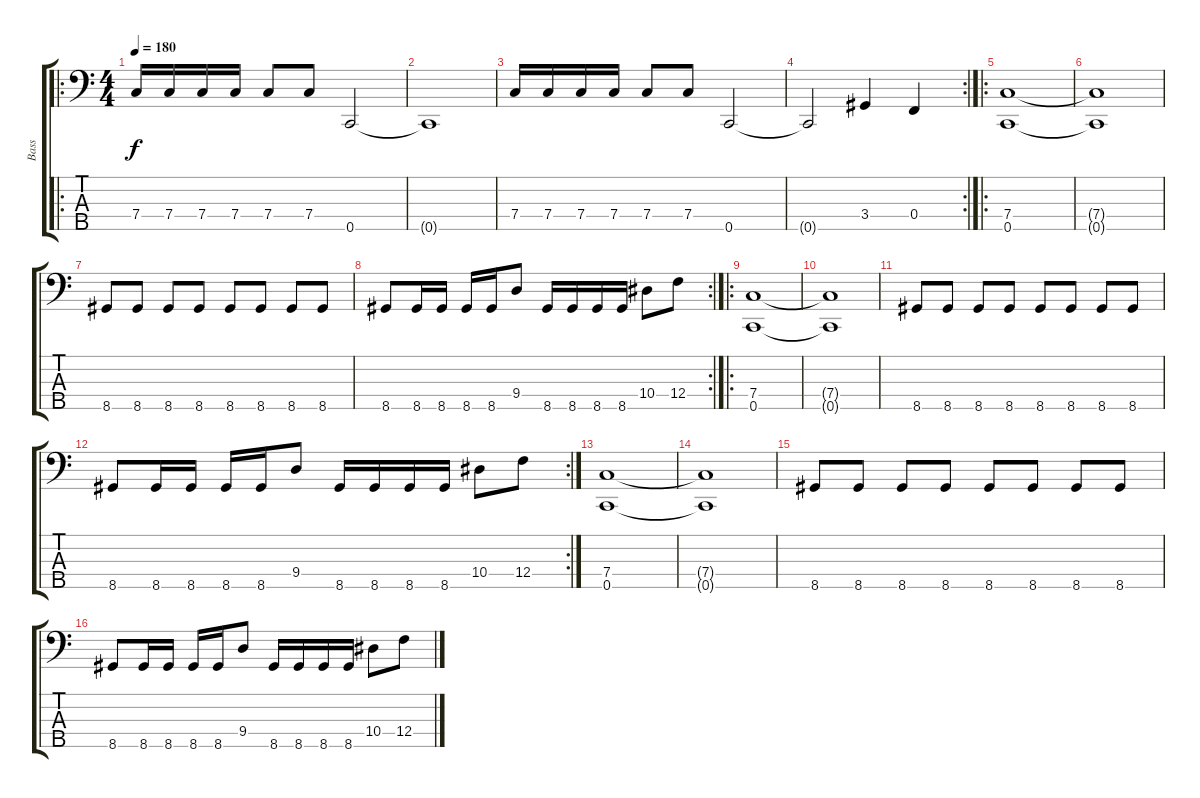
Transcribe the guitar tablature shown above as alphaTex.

\track ("Bass" "Bass") {instrument electricbassfinger}
\staff {score tabs}
\tuning (Ab2 Eb2 Bb1 F1 C1) {hide}
\ro
\ts (4 4)
\tempo 180
\clef f4
\ks c
7.4.16{dy f} 7.4.16 7.4.16 7.4.16 7.4.8 7.4.8 0.5.2 |
0.5{t}.1 |
7.4.16 7.4.16 7.4.16 7.4.16 7.4.8 7.4.8 0.5.2 |
\rc 2
0.5{t}.2 3.4.4 0.4.4 |
\ro
(7.4 0.5).1 |
(7.4{t} 0.5{t}).1 |
8.5.8 8.5.8 8.5.8 8.5.8 8.5.8 8.5.8 8.5.8 8.5.8 |
\rc 2
8.5.8 8.5.16 8.5.16 8.5.16 8.5.16 9.4.8 8.5.16 8.5.16 8.5.16 8.5.16 10.4.8 12.4.8 |
\ro
(7.4 0.5).1 |
(7.4{t} 0.5{t}).1 |
8.5.8 8.5.8 8.5.8 8.5.8 8.5.8 8.5.8 8.5.8 8.5.8 |
\rc 2
8.5.8 8.5.16 8.5.16 8.5.16 8.5.16 9.4.8 8.5.16 8.5.16 8.5.16 8.5.16 10.4.8 12.4.8 |
(7.4 0.5).1 |
(7.4{t} 0.5{t}).1 |
8.5.8 8.5.8 8.5.8 8.5.8 8.5.8 8.5.8 8.5.8 8.5.8 |
8.5.8 8.5.16 8.5.16 8.5.16 8.5.16 9.4.8 8.5.16 8.5.16 8.5.16 8.5.16 10.4.8 12.4.8
